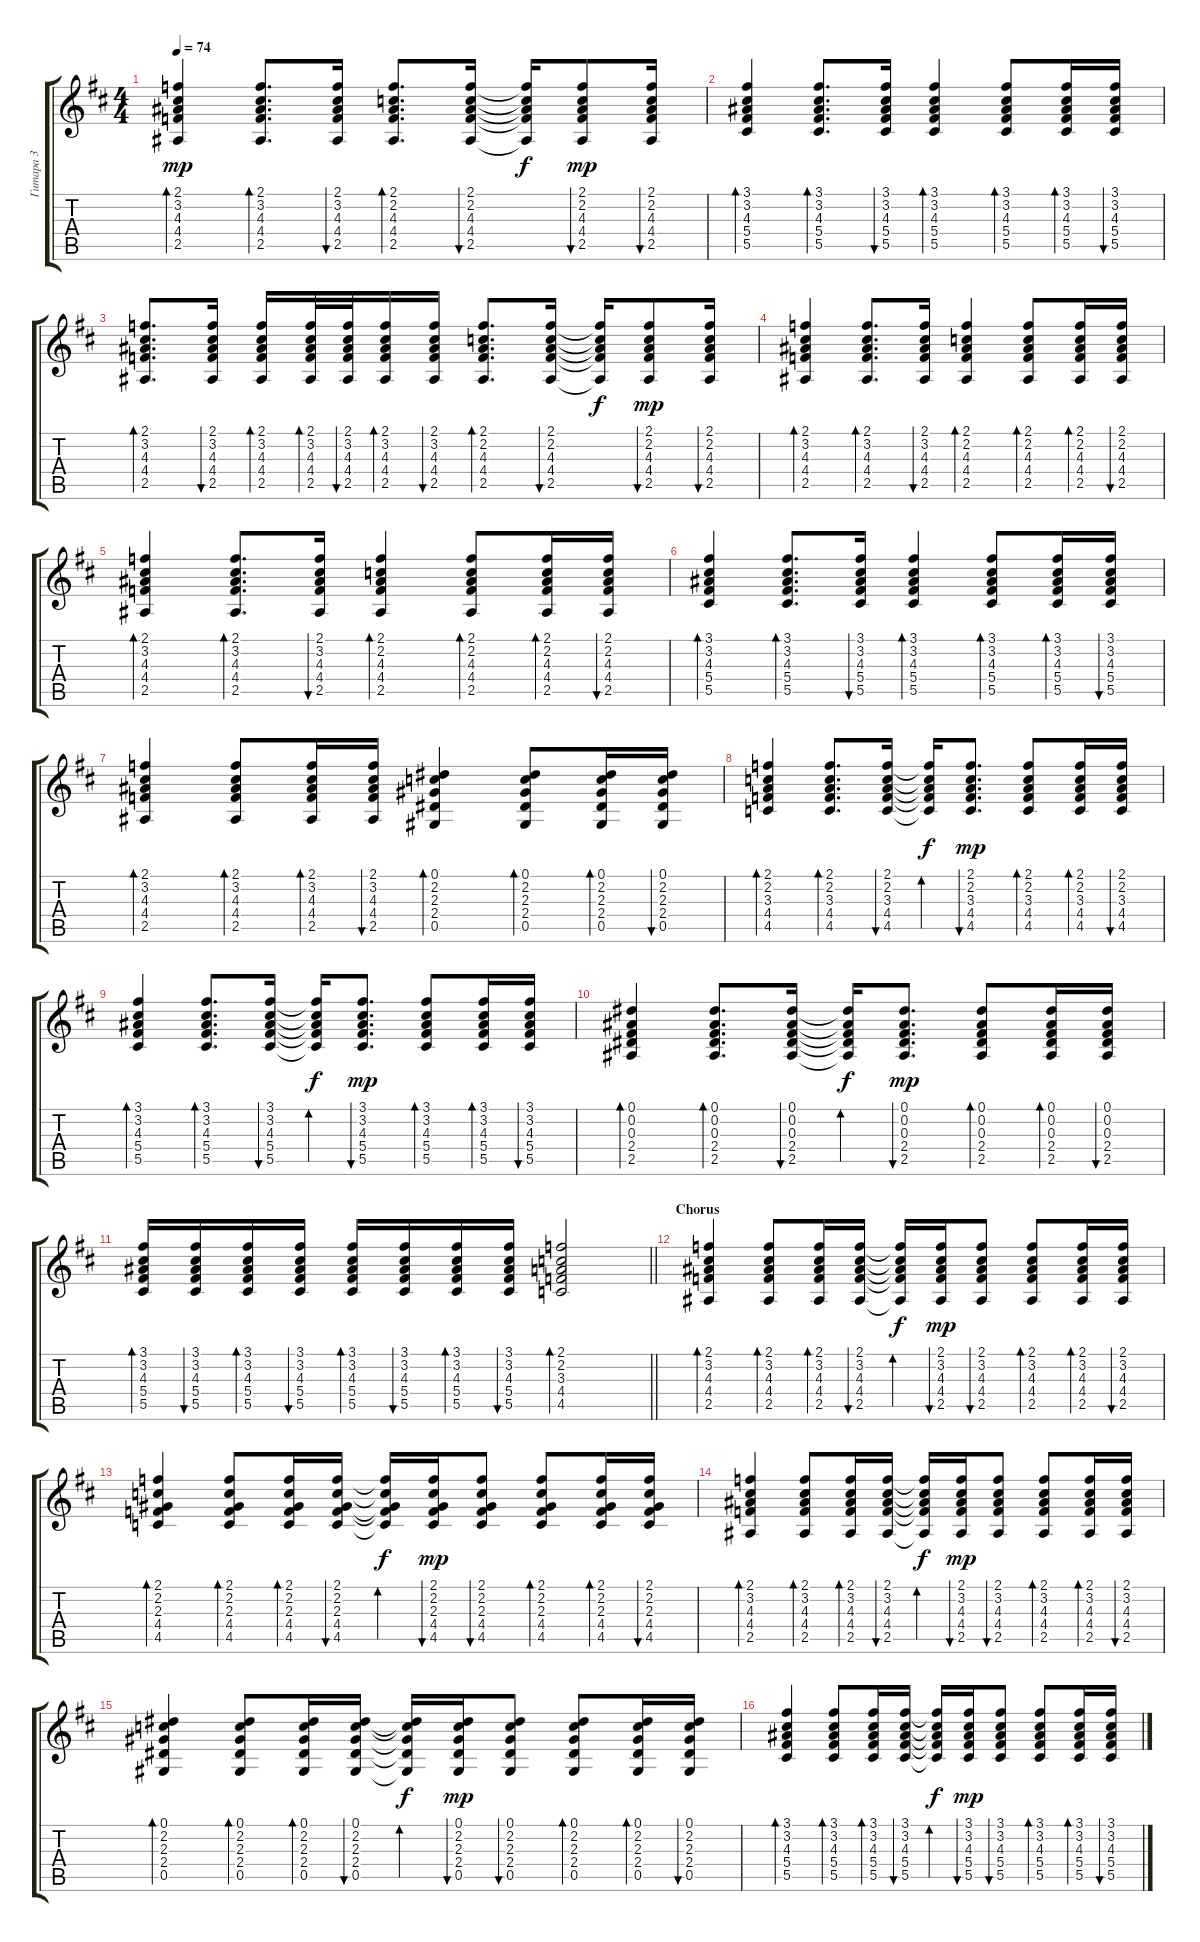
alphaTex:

\track ("Гитара 3" "Гитара 3") {instrument distortionguitar}
\staff {score tabs}
\tuning (Eb4 Bb3 Gb3 Db3 Ab2 Eb2) {hide}
\ts (4 4)
\tempo 74
\clef g2
\ks bminor
(2.1 3.2 4.3 4.4 2.5).4{bd 60 dy mp} (2.1 3.2 4.3 4.4 2.5).8{d bd 60} (2.1 3.2 4.3 4.4 2.5).16{bu 60} (2.1 2.2 4.3 4.4 2.5).8{d bd 60} (2.1 2.2 4.3 4.4 2.5).16{bu 60} (2.1{t} 2.2{t} 4.3{t} 4.4{t} 2.5{t}).16{dy f} (2.1 2.2 4.3 4.4 2.5).8{bu 60 dy mp} (2.1 2.2 4.3 4.4 2.5).16{bu 60} |
(3.1 3.2 4.3 5.4 5.5).4{bd 60} (3.1 3.2 4.3 5.4 5.5).8{d bd 60} (3.1 3.2 4.3 5.4 5.5).16{bu 60} (3.1 3.2 4.3 5.4 5.5).4{bd 60} (3.1 3.2 4.3 5.4 5.5).8{bd 60} (3.1 3.2 4.3 5.4 5.5).16{bd 60} (3.1 3.2 4.3 5.4 5.5).16{bu 60} |
(2.1 3.2 4.3 4.4 2.5).8{d bd 60} (2.1 3.2 4.3 4.4 2.5).16{bu 60} (2.1 3.2 4.3 4.4 2.5).16{bd 60} (2.1 3.2 4.3 4.4 2.5).32{bd 60} (2.1 3.2 4.3 4.4 2.5).32{bu 60} (2.1 3.2 4.3 4.4 2.5).16{bd 60} (2.1 3.2 4.3 4.4 2.5).16{bu 60} (2.1 2.2 4.3 4.4 2.5).8{d bd 60} (2.1 2.2 4.3 4.4 2.5).16{bu 60} (2.1{t} 2.2{t} 4.3{t} 4.4{t} 2.5{t}).16{dy f} (2.1 2.2 4.3 4.4 2.5).8{bu 60 dy mp} (2.1 2.2 4.3 4.4 2.5).16{bu 60} |
(2.1 3.2 4.3 4.4 2.5).4{bd 60} (2.1 3.2 4.3 4.4 2.5).8{d bd 60} (2.1 3.2 4.3 4.4 2.5).16{bu 60} (2.1 2.2 4.3 4.4 2.5).4{bd 60} (2.1 2.2 4.3 4.4 2.5).8{bd 60} (2.1 2.2 4.3 4.4 2.5).16{bd 60} (2.1 2.2 4.3 4.4 2.5).16{bu 60} |
(2.1 3.2 4.3 4.4 2.5).4{bd 60} (2.1 3.2 4.3 4.4 2.5).8{d bd 60} (2.1 3.2 4.3 4.4 2.5).16{bu 60} (2.1 2.2 4.3 4.4 2.5).4{bd 60} (2.1 2.2 4.3 4.4 2.5).8{bd 60} (2.1 2.2 4.3 4.4 2.5).16{bd 60} (2.1 2.2 4.3 4.4 2.5).16{bu 60} |
(3.1 3.2 4.3 5.4 5.5).4{bd 60} (3.1 3.2 4.3 5.4 5.5).8{d bd 60} (3.1 3.2 4.3 5.4 5.5).16{bu 60} (3.1 3.2 4.3 5.4 5.5).4{bd 60} (3.1 3.2 4.3 5.4 5.5).8{bd 60} (3.1 3.2 4.3 5.4 5.5).16{bd 60} (3.1 3.2 4.3 5.4 5.5).16{bu 60} |
(2.1 3.2 4.3 4.4 2.5).4{bd 60} (2.1 3.2 4.3 4.4 2.5).8{bd 60} (2.1 3.2 4.3 4.4 2.5).16{bd 60} (2.1 3.2 4.3 4.4 2.5).16{bu 60} (0.1 2.2 2.3 2.4 0.5).4{bd 60} (0.1 2.2 2.3 2.4 0.5).8{bd 60} (0.1 2.2 2.3 2.4 0.5).16{bd 60} (0.1 2.2 2.3 2.4 0.5).16{bu 60} |
(2.1 2.2 3.3 4.4 4.5).4{bd 60} (2.1 2.2 3.3 4.4 4.5).8{d bd 60} (2.1 2.2 3.3 4.4 4.5).16{bu 60} (2.1{t} 2.2{t} 3.3{t} 4.4{t} 4.5{t}).16{bd 60 dy f} (2.1 2.2 3.3 4.4 4.5).8{d bu 60 dy mp} (2.1 2.2 3.3 4.4 4.5).8{bd 60} (2.1 2.2 3.3 4.4 4.5).16{bd 60} (2.1 2.2 3.3 4.4 4.5).16{bu 60} |
(3.1 3.2 4.3 5.4 5.5).4{bd 60} (3.1 3.2 4.3 5.4 5.5).8{d bd 60} (3.1 3.2 4.3 5.4 5.5).16{bu 60} (3.1{t} 3.2{t} 4.3{t} 5.4{t} 5.5{t}).16{bd 60 dy f} (3.1 3.2 4.3 5.4 5.5).8{d bu 60 dy mp} (3.1 3.2 4.3 5.4 5.5).8{bd 60} (3.1 3.2 4.3 5.4 5.5).16{bd 60} (3.1 3.2 4.3 5.4 5.5).16{bu 60} |
(0.1 0.2 0.3 2.4 2.5).4{bd 60} (0.1 0.2 0.3 2.4 2.5).8{d bd 60} (0.1 0.2 0.3 2.4 2.5).16{bu 60} (0.1{t} 0.2{t} 0.3{t} 2.4{t} 2.5{t}).16{bd 60 dy f} (0.1 0.2 0.3 2.4 2.5).8{d bu 60 dy mp} (0.1 0.2 0.3 2.4 2.5).8{bd 60} (0.1 0.2 0.3 2.4 2.5).16{bd 60} (0.1 0.2 0.3 2.4 2.5).16{bu 60} |
\barLineRight lightlight
(3.1 3.2 4.3 5.4 5.5).16{bd 60} (3.1 3.2 4.3 5.4 5.5).16{bu 60} (3.1 3.2 4.3 5.4 5.5).16{bd 60} (3.1 3.2 4.3 5.4 5.5).16{bu 60} (3.1 3.2 4.3 5.4 5.5).16{bd 60} (3.1 3.2 4.3 5.4 5.5).16{bu 60} (3.1 3.2 4.3 5.4 5.5).16{bd 60} (3.1 3.2 4.3 5.4 5.5).16{bu 60} (2.1 2.2 3.3 4.4 4.5).2{bd 60} |
\section ("" "Chorus")
(2.1 3.2 4.3 4.4 2.5).4{bd 60} (2.1 3.2 4.3 4.4 2.5).8{bd 60} (2.1 3.2 4.3 4.4 2.5).16{bd 60} (2.1 3.2 4.3 4.4 2.5).16{bu 60} (2.1{t} 3.2{t} 4.3{t} 4.4{t} 2.5{t}).16{bd 60 dy f} (2.1 3.2 4.3 4.4 2.5).16{bu 60 dy mp} (2.1 3.2 4.3 4.4 2.5).8{bu 60} (2.1 3.2 4.3 4.4 2.5).8{bd 60} (2.1 3.2 4.3 4.4 2.5).16{bd 60} (2.1 3.2 4.3 4.4 2.5).16{bu 60} |
(2.1 2.2 2.3 4.4 4.5).4{bd 60} (2.1 2.2 2.3 4.4 4.5).8{bd 60} (2.1 2.2 2.3 4.4 4.5).16{bd 60} (2.1 2.2 2.3 4.4 4.5).16{bu 60} (2.1{t} 2.2{t} 2.3{t} 4.4{t} 4.5{t}).16{bd 60 dy f} (2.1 2.2 2.3 4.4 4.5).16{bu 60 dy mp} (2.1 2.2 2.3 4.4 4.5).8{bu 60} (2.1 2.2 2.3 4.4 4.5).8{bd 60} (2.1 2.2 2.3 4.4 4.5).16{bd 60} (2.1 2.2 2.3 4.4 4.5).16{bu 60} |
(2.1 3.2 4.3 4.4 2.5).4{bd 60} (2.1 3.2 4.3 4.4 2.5).8{bd 60} (2.1 3.2 4.3 4.4 2.5).16{bd 60} (2.1 3.2 4.3 4.4 2.5).16{bu 60} (2.1{t} 3.2{t} 4.3{t} 4.4{t} 2.5{t}).16{bd 60 dy f} (2.1 3.2 4.3 4.4 2.5).16{bu 60 dy mp} (2.1 3.2 4.3 4.4 2.5).8{bu 60} (2.1 3.2 4.3 4.4 2.5).8{bd 60} (2.1 3.2 4.3 4.4 2.5).16{bd 60} (2.1 3.2 4.3 4.4 2.5).16{bu 60} |
(0.1 2.2 2.3 2.4 0.5).4{bd 60} (0.1 2.2 2.3 2.4 0.5).8{bd 60} (0.1 2.2 2.3 2.4 0.5).16{bd 60} (0.1 2.2 2.3 2.4 0.5).16{bu 60} (0.1{t} 2.2{t} 2.3{t} 2.4{t} 0.5{t}).16{bd 60 dy f} (0.1 2.2 2.3 2.4 0.5).16{bu 60 dy mp} (0.1 2.2 2.3 2.4 0.5).8{bu 60} (0.1 2.2 2.3 2.4 0.5).8{bd 60} (0.1 2.2 2.3 2.4 0.5).16{bd 60} (0.1 2.2 2.3 2.4 0.5).16{bu 60} |
(3.1 3.2 4.3 5.4 5.5).4{bd 60} (3.1 3.2 4.3 5.4 5.5).8{bd 60} (3.1 3.2 4.3 5.4 5.5).16{bd 60} (3.1 3.2 4.3 5.4 5.5).16{bu 60} (3.1{t} 3.2{t} 4.3{t} 5.4{t} 5.5{t}).16{bd 60 dy f} (3.1 3.2 4.3 5.4 5.5).16{bu 60 dy mp} (3.1 3.2 4.3 5.4 5.5).8{bu 60} (3.1 3.2 4.3 5.4 5.5).8{bd 60} (3.1 3.2 4.3 5.4 5.5).16{bd 60} (3.1 3.2 4.3 5.4 5.5).16{bu 60}
